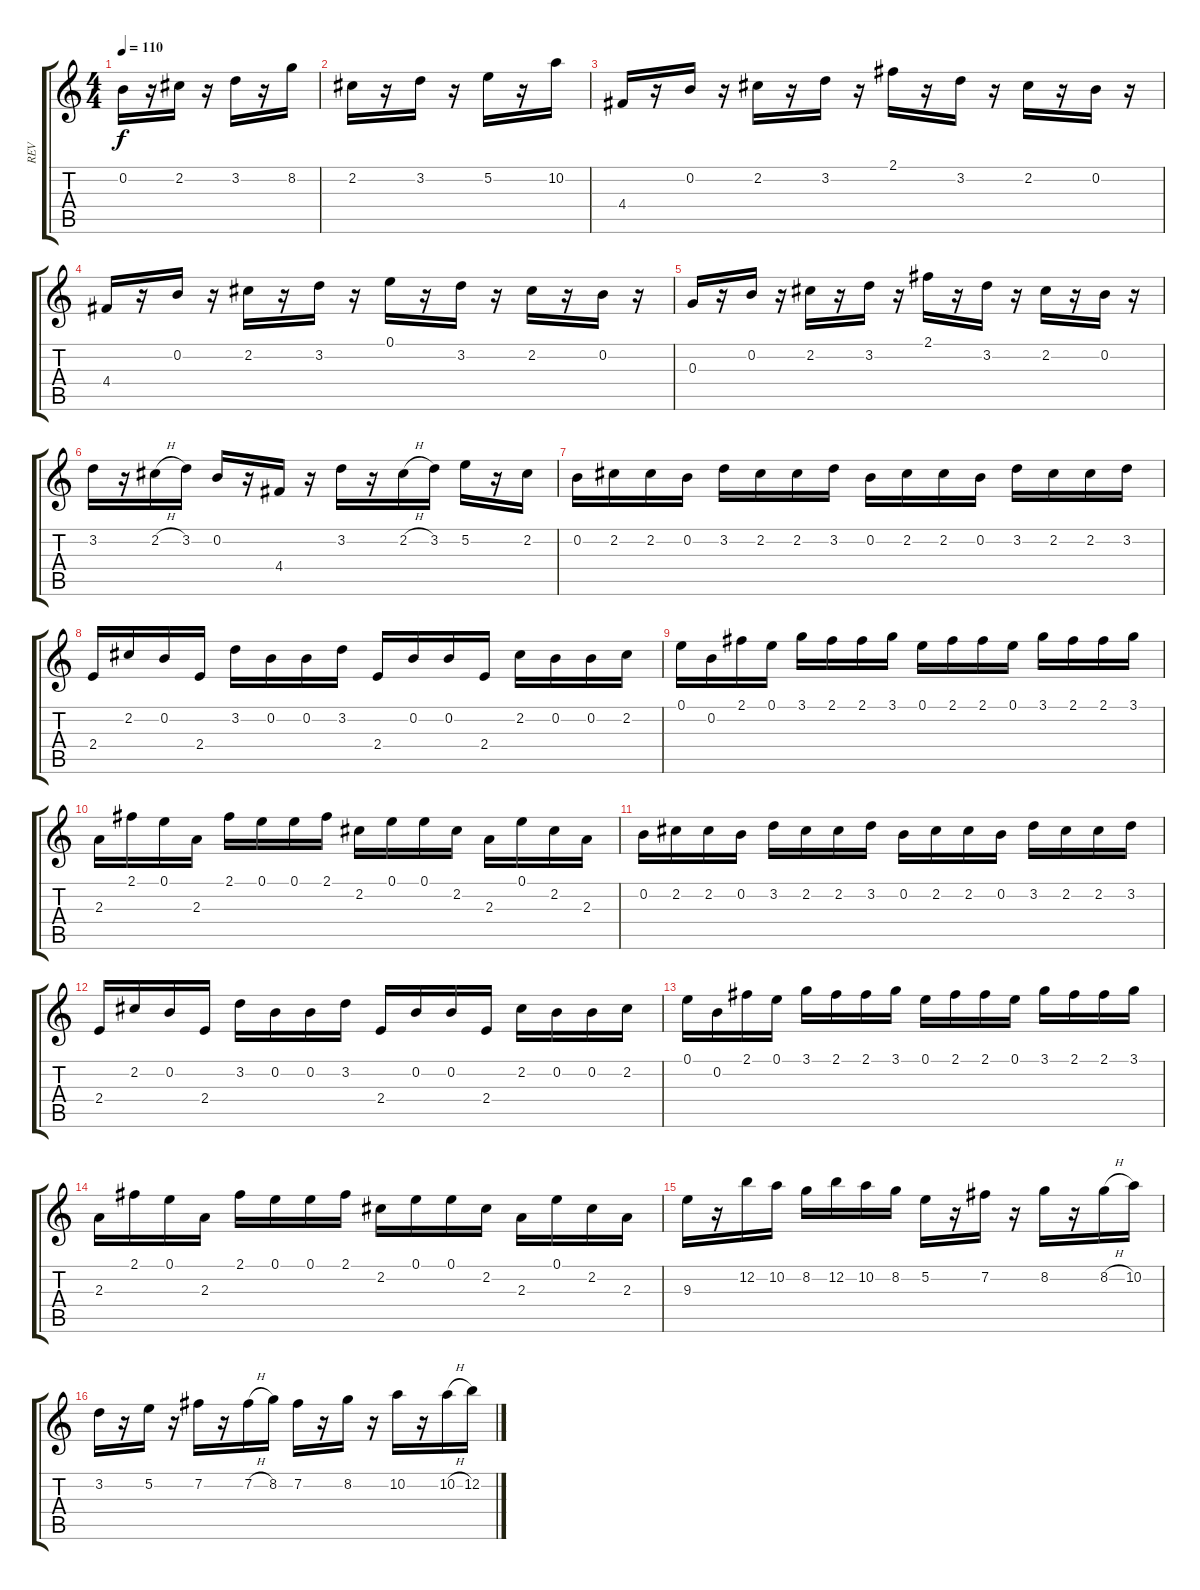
\track ("REV" "REV") {instrument electricguitarjazz}
\staff {score tabs}
\tuning (E4 B3 G3 D3 A2 E2) {hide}
\ts (4 4)
\tempo 110
\clef g2
\ks c
0.2.16{dy f} r.16 2.2.16 r.16 3.2.16 r.16 8.2.16 |
2.2.16 r.16 3.2.16 r.16 5.2.16 r.16 10.2.16 |
4.4.16 r.16 0.2.16 r.16 2.2.16 r.16 3.2.16 r.16 2.1.16 r.16 3.2.16 r.16 2.2.16 r.16 0.2.16 r.16 |
4.4.16 r.16 0.2.16 r.16 2.2.16 r.16 3.2.16 r.16 0.1.16 r.16 3.2.16 r.16 2.2.16 r.16 0.2.16 r.16 |
0.3.16 r.16 0.2.16 r.16 2.2.16 r.16 3.2.16 r.16 2.1.16 r.16 3.2.16 r.16 2.2.16 r.16 0.2.16 r.16 |
3.2.16 r.16 2.2{h}.16 3.2.16 0.2.16 r.16 4.4.16 r.16 3.2.16 r.16 2.2{h}.16 3.2.16 5.2.16 r.16 2.2.16 |
0.2.16 2.2.16 2.2.16 0.2.16 3.2.16 2.2.16 2.2.16 3.2.16 0.2.16 2.2.16 2.2.16 0.2.16 3.2.16 2.2.16 2.2.16 3.2.16 |
2.4.16 2.2.16 0.2.16 2.4.16 3.2.16 0.2.16 0.2.16 3.2.16 2.4.16 0.2.16 0.2.16 2.4.16 2.2.16 0.2.16 0.2.16 2.2.16 |
0.1.16 0.2.16 2.1.16 0.1.16 3.1.16 2.1.16 2.1.16 3.1.16 0.1.16 2.1.16 2.1.16 0.1.16 3.1.16 2.1.16 2.1.16 3.1.16 |
2.3.16 2.1.16 0.1.16 2.3.16 2.1.16 0.1.16 0.1.16 2.1.16 2.2.16 0.1.16 0.1.16 2.2.16 2.3.16 0.1.16 2.2.16 2.3.16 |
0.2.16 2.2.16 2.2.16 0.2.16 3.2.16 2.2.16 2.2.16 3.2.16 0.2.16 2.2.16 2.2.16 0.2.16 3.2.16 2.2.16 2.2.16 3.2.16 |
2.4.16 2.2.16 0.2.16 2.4.16 3.2.16 0.2.16 0.2.16 3.2.16 2.4.16 0.2.16 0.2.16 2.4.16 2.2.16 0.2.16 0.2.16 2.2.16 |
0.1.16 0.2.16 2.1.16 0.1.16 3.1.16 2.1.16 2.1.16 3.1.16 0.1.16 2.1.16 2.1.16 0.1.16 3.1.16 2.1.16 2.1.16 3.1.16 |
2.3.16 2.1.16 0.1.16 2.3.16 2.1.16 0.1.16 0.1.16 2.1.16 2.2.16 0.1.16 0.1.16 2.2.16 2.3.16 0.1.16 2.2.16 2.3.16 |
9.3.16 r.16 12.2.16 10.2.16 8.2.16 12.2.16 10.2.16 8.2.16 5.2.16 r.16 7.2.16 r.16 8.2.16 r.16 8.2{h}.16 10.2.16 |
3.2.16 r.16 5.2.16 r.16 7.2.16 r.16 7.2{h}.16 8.2.16 7.2.16 r.16 8.2.16 r.16 10.2.16 r.16 10.2{h}.16 12.2.16
